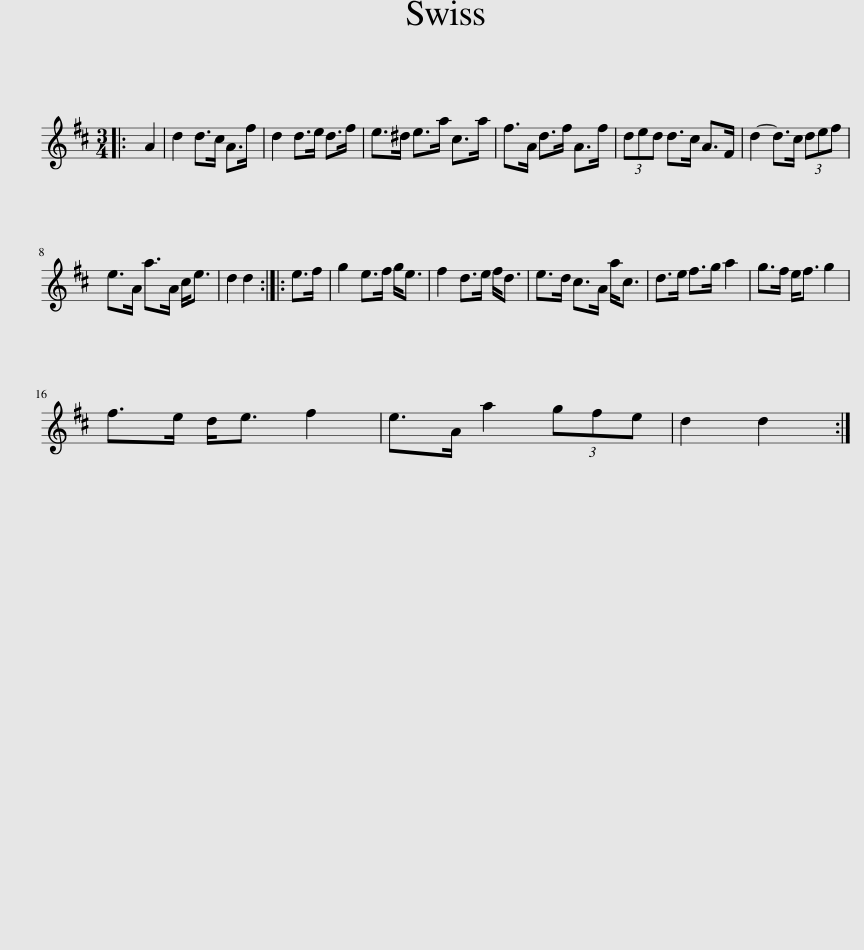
X:1
L:1/8
M:3/4
I:linebreak $
K:D
V:1 treble
V:1
|: A2 | d2 d>c A>f | d2 d>e d>f | e>^d e>a c>a | f>A d>f A>f | %5
 (3ded d>c A>F | d2- d>c (3def |$ e>A a>A c<e | d2 d2 :: e>f | %10
 g2 e>f g<e | f2 d>e f<d | e>d c>A a<c | d>e f>g a2 | g>f e<f g2 |$ %15
 f>e d<e f2 | e>A a2 (3gfe | d2 d2 :| %18
